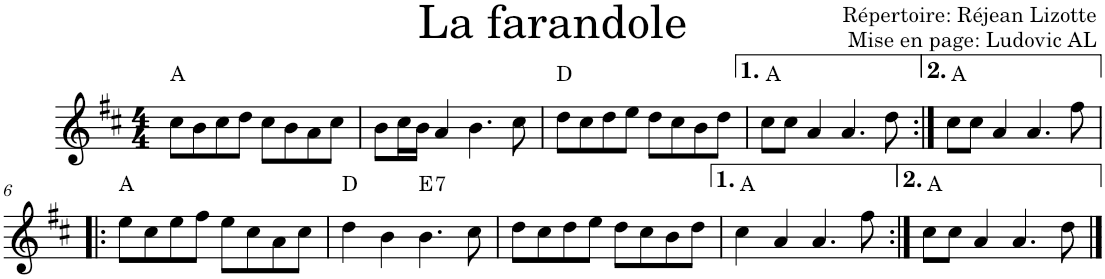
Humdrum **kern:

**kern	**harte
*part1	*part1
*staff1	*
*I"Violon	*
*I'Vln.	*
*clefG2	*
*k[f#c#]	*
*M4/4	*
=1	=1
8cc#\L	A:maj
8b\	.
8cc#\	.
8dd\J	.
8cc#\L	.
8b\	.
8a\	.
8cc#\J	.
=2	=2
8b\L	.
16cc#\L	.
16b\JJ	.
4a/	.
4.b\	.
8cc#\	.
=3	=3
8dd\L	D:maj
8cc#\	.
8dd\	.
8ee\J	.
8dd\L	.
8cc#\	.
8b\	.
8dd\J	.
=4	=4
8cc#\L	A:maj
8cc#\J	.
4a/	.
4.a/	.
8dd\	.
=5:|!	=5:|!
8cc#\L	A:maj
8cc#\J	.
4a/	.
4.a/	.
8ff#\	.
!!LO:LB:g=z
=6!|:	=6!|:
8ee\L	A:maj
8cc#\	.
8ee\	.
8ff#\J	.
8ee\L	.
8cc#\	.
8a\	.
8cc#\J	.
=7	=7
4dd\	D:maj
4b\	.
!	!LO:H:kt=7
4.b\	E:7
8cc#\	.
=8	=8
8dd\L	.
8cc#\	.
8dd\	.
8ee\J	.
8dd\L	.
8cc#\	.
8b\	.
8dd\J	.
=9	=9
4cc#\	A:maj
4a/	.
4.a/	.
8ff#\	.
=10:|!	=10:|!
8cc#\L	A:maj
8cc#\J	.
4a/	.
4.a/	.
8dd\	.
==	==
*-	*-
